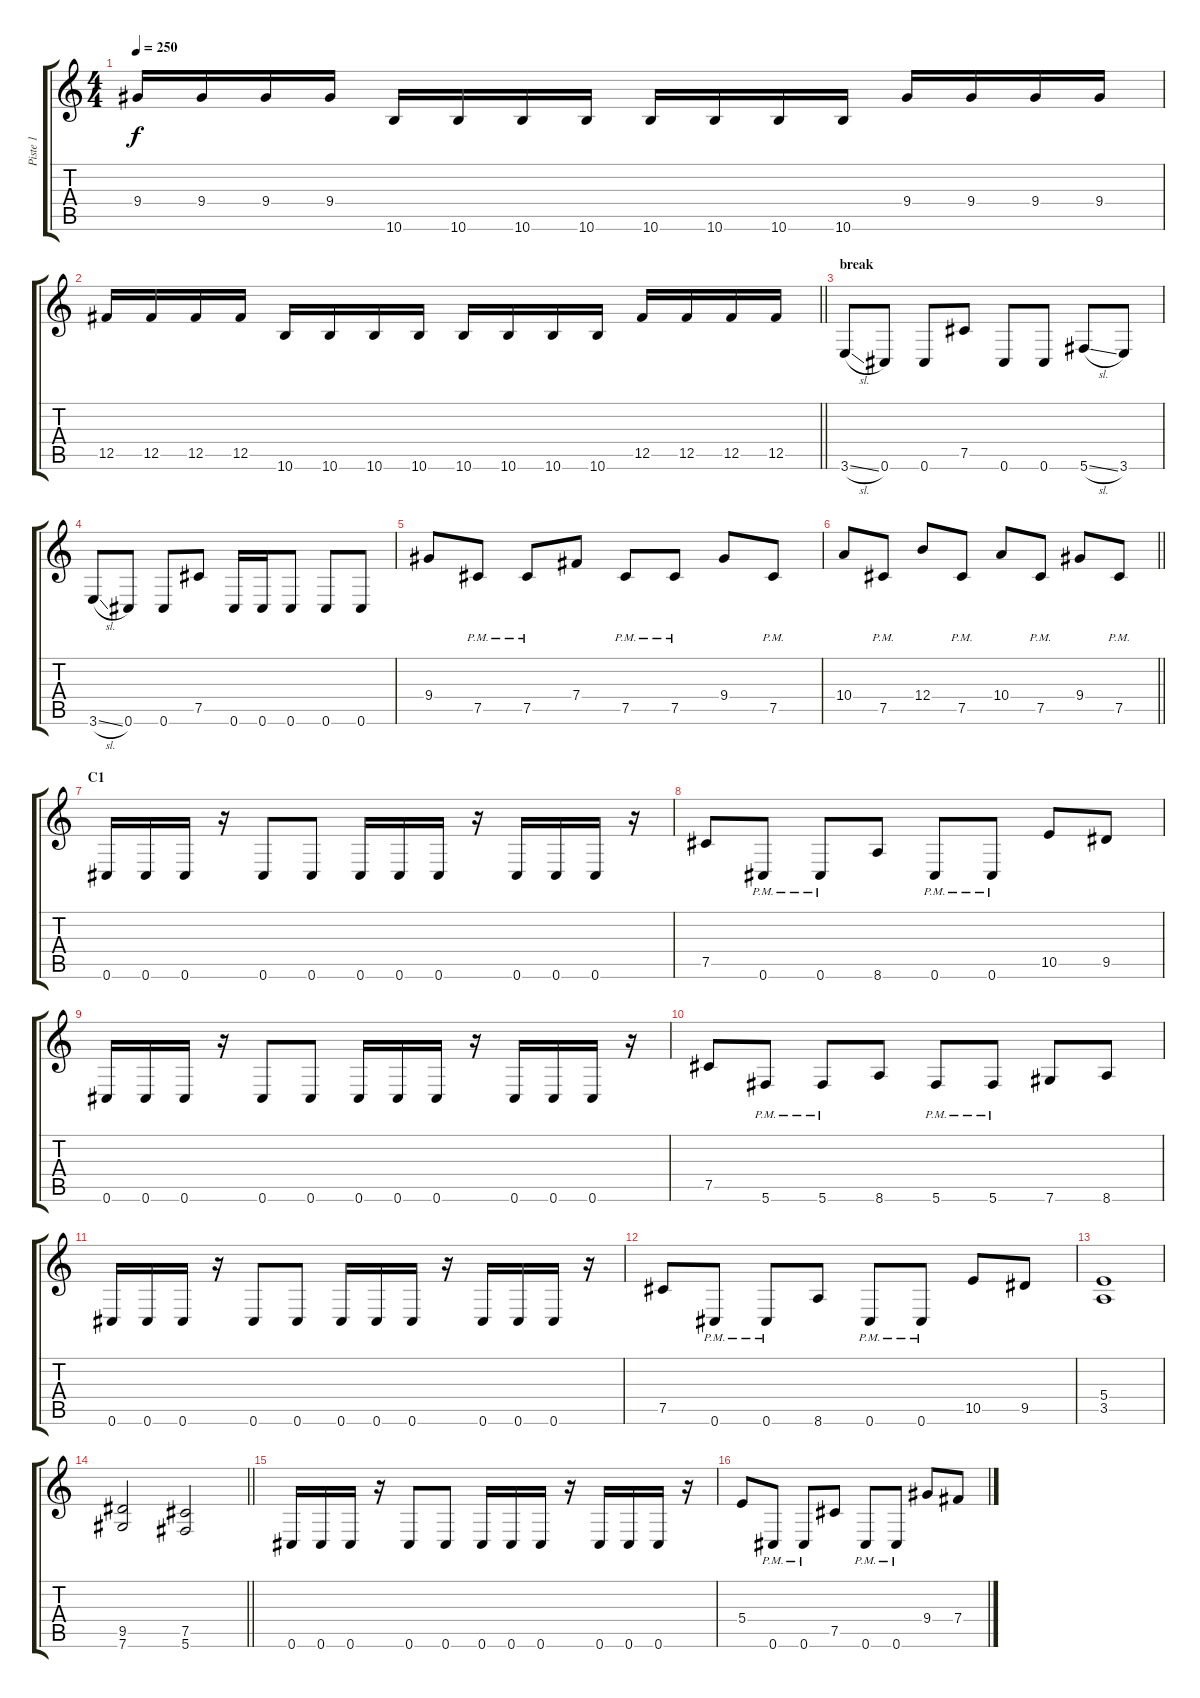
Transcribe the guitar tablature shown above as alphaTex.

\track ("Piste 1" "Piste 1") {instrument distortionguitar}
\staff {score tabs}
\tuning (Db4 Ab3 E3 B2 Gb2 Db2) {hide}
\ts (4 4)
\tempo 250
\clef g2
\ks c
9.4.16{dy f} 9.4.16 9.4.16 9.4.16 10.6.16 10.6.16 10.6.16 10.6.16 10.6.16 10.6.16 10.6.16 10.6.16 9.4.16 9.4.16 9.4.16 9.4.16 |
\barLineRight lightlight
12.5.16 12.5.16 12.5.16 12.5.16 10.6.16 10.6.16 10.6.16 10.6.16 10.6.16 10.6.16 10.6.16 10.6.16 12.5.16 12.5.16 12.5.16 12.5.16 |
\section ("" "break")
3.6{sl}.8 0.6.8 0.6.8 7.5.8 0.6.8 0.6.8 5.6{sl}.8 3.6.8 |
3.6{sl}.8 0.6.8 0.6.8 7.5.8 0.6.16 0.6.16 0.6.8 0.6.8 0.6.8 |
9.4.8 7.5{pm}.8 7.5{pm}.8 7.4.8 7.5{pm}.8 7.5{pm}.8 9.4.8 7.5{pm}.8 |
\barLineRight lightlight
10.4.8 7.5{pm}.8 12.4.8 7.5{pm}.8 10.4.8 7.5{pm}.8 9.4.8 7.5{pm}.8 |
\section ("" "C1")
0.6.16 0.6.16 0.6.16 r.16 0.6.8 0.6.8 0.6.16 0.6.16 0.6.16 r.16 0.6.16 0.6.16 0.6.16 r.16 |
7.5.8 0.6{pm}.8 0.6{pm}.8 8.6.8 0.6{pm}.8 0.6{pm}.8 10.5.8 9.5.8 |
0.6.16 0.6.16 0.6.16 r.16 0.6.8 0.6.8 0.6.16 0.6.16 0.6.16 r.16 0.6.16 0.6.16 0.6.16 r.16 |
7.5.8 5.6{pm}.8 5.6{pm}.8 8.6.8 5.6{pm}.8 5.6{pm}.8 7.6.8 8.6.8 |
0.6.16 0.6.16 0.6.16 r.16 0.6.8 0.6.8 0.6.16 0.6.16 0.6.16 r.16 0.6.16 0.6.16 0.6.16 r.16 |
7.5.8 0.6{pm}.8 0.6{pm}.8 8.6.8 0.6{pm}.8 0.6{pm}.8 10.5.8 9.5.8 |
(5.4 3.5).1 |
\barLineRight lightlight
(9.5 7.6).2 (7.5 5.6).2 |
0.6.16 0.6.16 0.6.16 r.16 0.6.8 0.6.8 0.6.16 0.6.16 0.6.16 r.16 0.6.16 0.6.16 0.6.16 r.16 |
5.4.8 0.6{pm}.8 0.6{pm}.8 7.5.8 0.6{pm}.8 0.6{pm}.8 9.4.8 7.4.8
